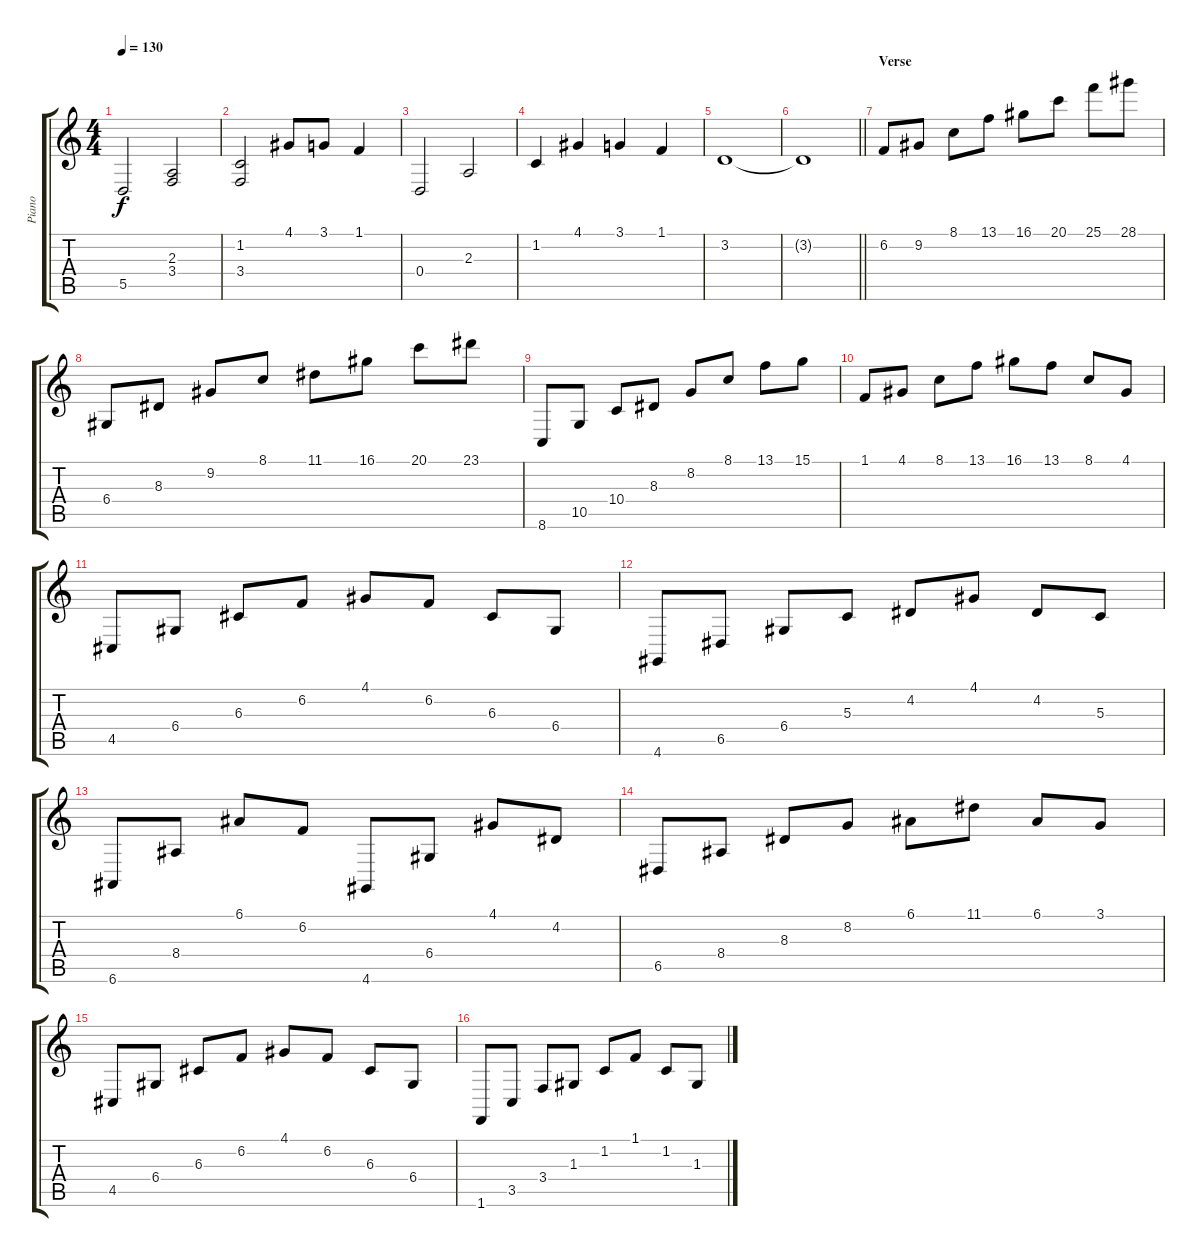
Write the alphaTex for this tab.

\track ("Piano" "Piano") {instrument brightacousticpiano}
\staff {score tabs}
\tuning (E4 B3 G3 D3 A2 E2) {hide}
\ts (4 4)
\tempo 130
\clef g2
\ks c
5.5.2{dy f} (2.3 3.4).2 |
(1.2 3.4).2 4.1.8 3.1.8 1.1.4 |
0.4.2 2.3.2 |
1.2.4 4.1.4 3.1.4 1.1.4 |
3.2.1 |
\barLineRight lightlight
3.2{t}.1 |
\section ("" "Verse ")
6.2.8 9.2.8 8.1.8 13.1.8 16.1.8 20.1.8 25.1.8 28.1.8 |
6.4.8 8.3.8 9.2.8 8.1.8 11.1.8 16.1.8 20.1.8 23.1.8 |
8.6.8 10.5.8 10.4.8 8.3.8 8.2.8 8.1.8 13.1.8 15.1.8 |
1.1.8 4.1.8 8.1.8 13.1.8 16.1.8 13.1.8 8.1.8 4.1.8 |
4.5.8 6.4.8 6.3.8 6.2.8 4.1.8 6.2.8 6.3.8 6.4.8 |
4.6.8 6.5.8 6.4.8 5.3.8 4.2.8 4.1.8 4.2.8 5.3.8 |
6.6.8 8.4.8 6.1.8 6.2.8 4.6.8 6.4.8 4.1.8 4.2.8 |
6.5.8 8.4.8 8.3.8 8.2.8 6.1.8 11.1.8 6.1.8 3.1.8 |
4.5.8 6.4.8 6.3.8 6.2.8 4.1.8 6.2.8 6.3.8 6.4.8 |
1.6.8 3.5.8 3.4.8 1.3.8 1.2.8 1.1.8 1.2.8 1.3.8
